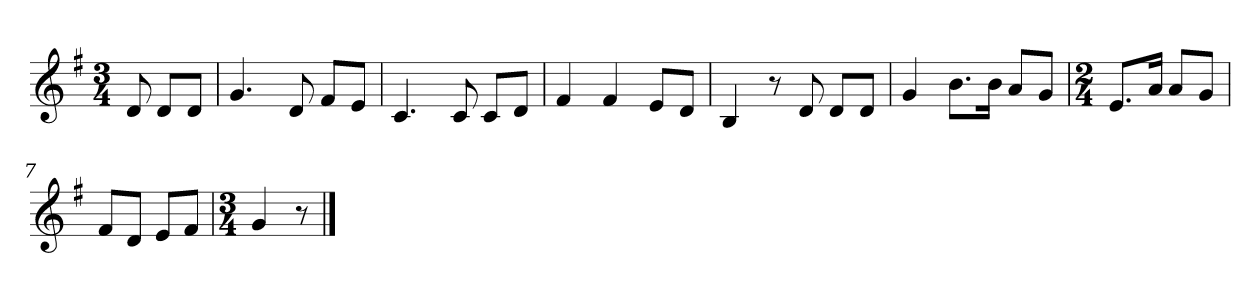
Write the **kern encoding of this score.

**kern
*part1
*staff1
*k[f#]
*M3/4
*MM120
=
8d
8dL
8dJ
=1
4.g
8d
8f#L
8eJ
=2
4.c
8c
8cL
8dJ
=3
4f#
4f#
8eL
8dJ
=4
4B
8r
8d
8dL
8dJ
=5
4g
8.bL
16bJk
8aL
8gJ
=6
*M2/4
8.eL
16aJk
8aL
8gJ
=7
8f#L
8dJ
8eL
8f#J
=8
*M3/4
4g
8r
==
*-
